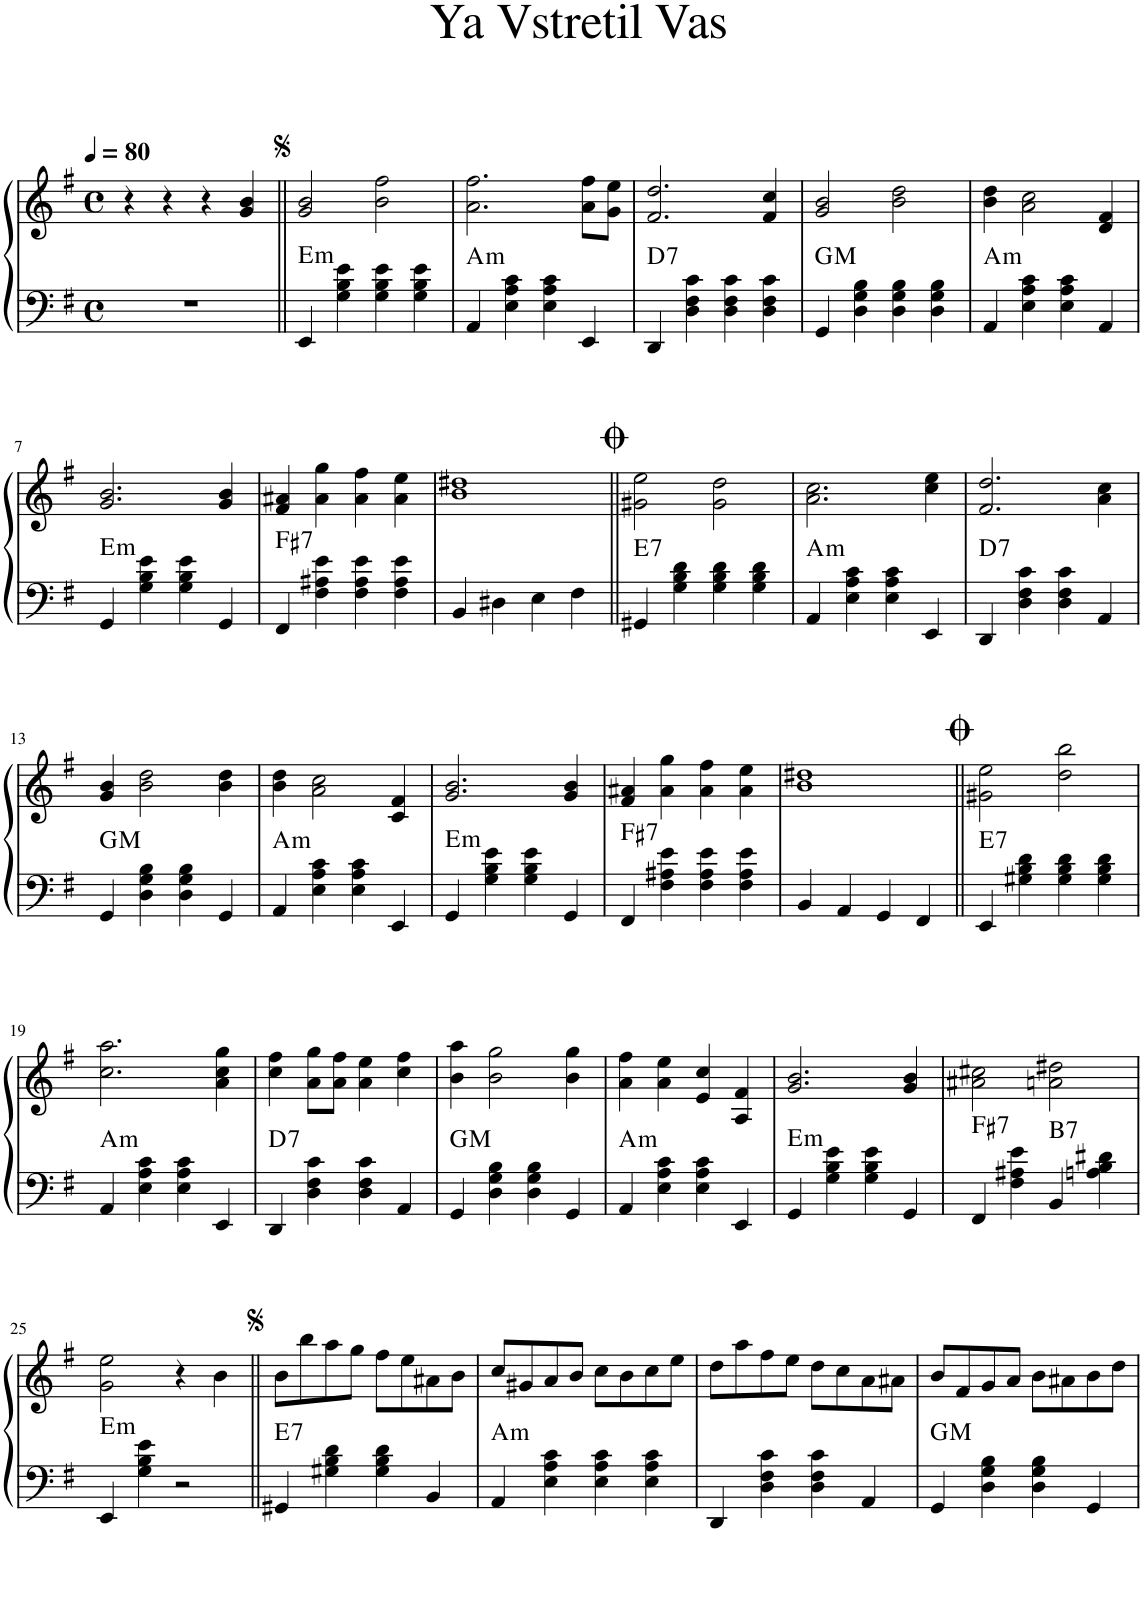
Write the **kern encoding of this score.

**kern	**kern	**harte
*part1	*part1	*part1
*staff2	*staff1	*
*I"Piano	*	*
*I'Pno.	*	*
*clefF4	*clefG2	*
*k[f#]	*k[f#]	*
*M4/4	*M4/4	*
*met(c)	*met(c)	*
*MM80	*MM80	*
=1	=1	=1
1r	4r	.
.	4r	.
.	4r	.
.	4g/ 4b/	.
=2||	=2||	=2||
!	!	!LO:H:kt=m
4EE/	2g/ 2b/	E:min
4G\ 4B\ 4e\	.	.
4G\ 4B\ 4e\	2b\ 2ff#\	.
4G\ 4B\ 4e\	.	.
=3	=3	=3
!	!	!LO:H:kt=m
4AA/	2.a\ 2.ff#\	A:min
4E\ 4A\ 4c\	.	.
4E\ 4A\ 4c\	.	.
4EE/	8a\ 8ff#\L	.
.	8g\ 8ee\J	.
=4	=4	=4
!	!	!LO:H:kt=7
4DD/	2.f#/ 2.dd/	D:7
4D\ 4F#\ 4c\	.	.
4D\ 4F#\ 4c\	.	.
4D\ 4F#\ 4c\	4f#/ 4cc/	.
=5	=5	=5
!	!	!LO:H:kt=M
4GG/	2g/ 2b/	G:maj
4D\ 4G\ 4B\	.	.
4D\ 4G\ 4B\	2b\ 2dd\	.
4D\ 4G\ 4B\	.	.
=6	=6	=6
!	!	!LO:H:kt=m
4AA/	4b\ 4dd\	A:min
4E\ 4A\ 4c\	2a\ 2cc\	.
4E\ 4A\ 4c\	.	.
4AA/	4d/ 4f#/	.
!!LO:LB:g=z
=7	=7	=7
!	!	!LO:H:kt=m
4GG/	2.g/ 2.b/	E:min
4G\ 4B\ 4e\	.	.
4G\ 4B\ 4e\	.	.
4GG/	4g/ 4b/	.
=8	=8	=8
!	!	!LO:H:kt=7
4FF#/	4f#/ 4a#X/	F#:7
4F#\ 4A#X\ 4e\	4a#\ 4gg\	.
4F#\ 4A#\ 4e\	4a#\ 4ff#\	.
4F#\ 4A#\ 4e\	4a#\ 4ee\	.
=9	=9	=9
4BB/	1b 1dd#X	.
4D#X\	.	.
4E\	.	.
4F#\	.	.
=10||	=10||	=10||
!	!	!LO:H:kt=7
4GG#X/	2g#X\ 2ee\	E:7
4G\ 4B\ 4d\	.	.
4G\ 4B\ 4d\	2g#\ 2dd\	.
4G\ 4B\ 4d\	.	.
=11	=11	=11
!	!	!LO:H:kt=m
4AA/	2.a\ 2.cc\	A:min
4E\ 4A\ 4c\	.	.
4E\ 4A\ 4c\	.	.
4EE/	4cc\ 4ee\	.
=12	=12	=12
!	!	!LO:H:kt=7
4DD/	2.f#/ 2.dd/	D:7
4D\ 4F#\ 4c\	.	.
4D\ 4F#\ 4c\	.	.
4AA/	4a\ 4cc\	.
!!LO:LB:g=z
=13	=13	=13
!	!	!LO:H:kt=M
4GG/	4g/ 4b/	G:maj
4D\ 4G\ 4B\	2b\ 2dd\	.
4D\ 4G\ 4B\	.	.
4GG/	4b\ 4dd\	.
=14	=14	=14
!	!	!LO:H:kt=m
4AA/	4b\ 4dd\	A:min
4E\ 4A\ 4c\	2a\ 2cc\	.
4E\ 4A\ 4c\	.	.
4EE/	4c/ 4f#/	.
=15	=15	=15
!	!	!LO:H:kt=m
4GG/	2.g/ 2.b/	E:min
4G\ 4B\ 4e\	.	.
4G\ 4B\ 4e\	.	.
4GG/	4g/ 4b/	.
=16	=16	=16
!	!	!LO:H:kt=7
4FF#/	4f#/ 4a#X/	F#:7
4F#\ 4A#X\ 4e\	4a#\ 4gg\	.
4F#\ 4A#\ 4e\	4a#\ 4ff#\	.
4F#\ 4A#\ 4e\	4a#\ 4ee\	.
=17	=17	=17
4BB/	1b 1dd#X	.
4AA/	.	.
4GG/	.	.
4FF#/	.	.
=18||	=18||	=18||
!	!	!LO:H:kt=7
4EE/	2g#X\ 2ee\	E:7
4G#X\ 4B\ 4d\	.	.
4G#\ 4B\ 4d\	2dd\ 2bb\	.
4G#\ 4B\ 4d\	.	.
!!LO:LB:g=z
=19	=19	=19
!	!	!LO:H:kt=m
4AA/	2.cc\ 2.aa\	A:min
4E\ 4A\ 4c\	.	.
4E\ 4A\ 4c\	.	.
4EE/	4a\ 4cc\ 4gg\	.
=20	=20	=20
!	!	!LO:H:kt=7
4DD/	4cc\ 4ff#\	D:7
4D\ 4F#\ 4c\	8a\ 8gg\L	.
.	8a\ 8ff#\J	.
4D\ 4F#\ 4c\	4a\ 4ee\	.
4AA/	4cc\ 4ff#\	.
=21	=21	=21
!	!	!LO:H:kt=M
4GG/	4b\ 4aa\	G:maj
4D\ 4G\ 4B\	2b\ 2gg\	.
4D\ 4G\ 4B\	.	.
4GG/	4b\ 4gg\	.
=22	=22	=22
!	!	!LO:H:kt=m
4AA/	4a\ 4ff#\	A:min
4E\ 4A\ 4c\	4a\ 4ee\	.
4E\ 4A\ 4c\	4e/ 4cc/	.
4EE/	4A/ 4f#/	.
=23	=23	=23
!	!	!LO:H:kt=m
4GG/	2.g/ 2.b/	E:min
4G\ 4B\ 4e\	.	.
4G\ 4B\ 4e\	.	.
4GG/	4g/ 4b/	.
=24	=24	=24
!	!	!LO:H:kt=7
4FF#/	2a#X\ 2cc#X\	F#:7
4F#\ 4A#X\ 4e\	.	.
!	!	!LO:H:kt=7
4BB/	2an\ 2dd#X\	B:7
4An\ 4B\ 4d#X\	.	.
!!LO:LB:g=z
=25	=25	=25
!	!	!LO:H:kt=m
4EE/	2g\ 2ee\	E:min
4G\ 4B\ 4e\	.	.
2r	4r	.
.	4b\	.
=26||	=26||	=26||
!	!	!LO:H:kt=7
4GG#X/	8b\L	E:7
.	8bb\	.
4G#X\ 4B\ 4d\	8aa\	.
.	8gg\J	.
4G#\ 4B\ 4d\	8ff#\L	.
.	8ee\	.
4BB/	8a#X\	.
.	8b\J	.
=27	=27	=27
!	!	!LO:H:kt=m
4AA/	8cc/L	A:min
.	8g#X/	.
4E\ 4A\ 4c\	8a/	.
.	8b/J	.
4E\ 4A\ 4c\	8cc\L	.
.	8b\	.
4E\ 4A\ 4c\	8cc\	.
.	8ee\J	.
=28	=28	=28
4DD/	8dd\L	.
.	8aa\	.
4D\ 4F#\ 4c\	8ff#\	.
.	8ee\J	.
4D\ 4F#\ 4c\	8dd\L	.
.	8cc\	.
4AA/	8a\	.
.	8a#X\J	.
=29	=29	=29
!	!	!LO:H:kt=M
4GG/	8b/L	G:maj
.	8f#/	.
4D\ 4G\ 4B\	8g/	.
.	8a/J	.
4D\ 4G\ 4B\	8b\L	.
.	8a#X\	.
4GG/	8b\	.
.	8dd\J	.
=	=	=
*-	*-	*-
